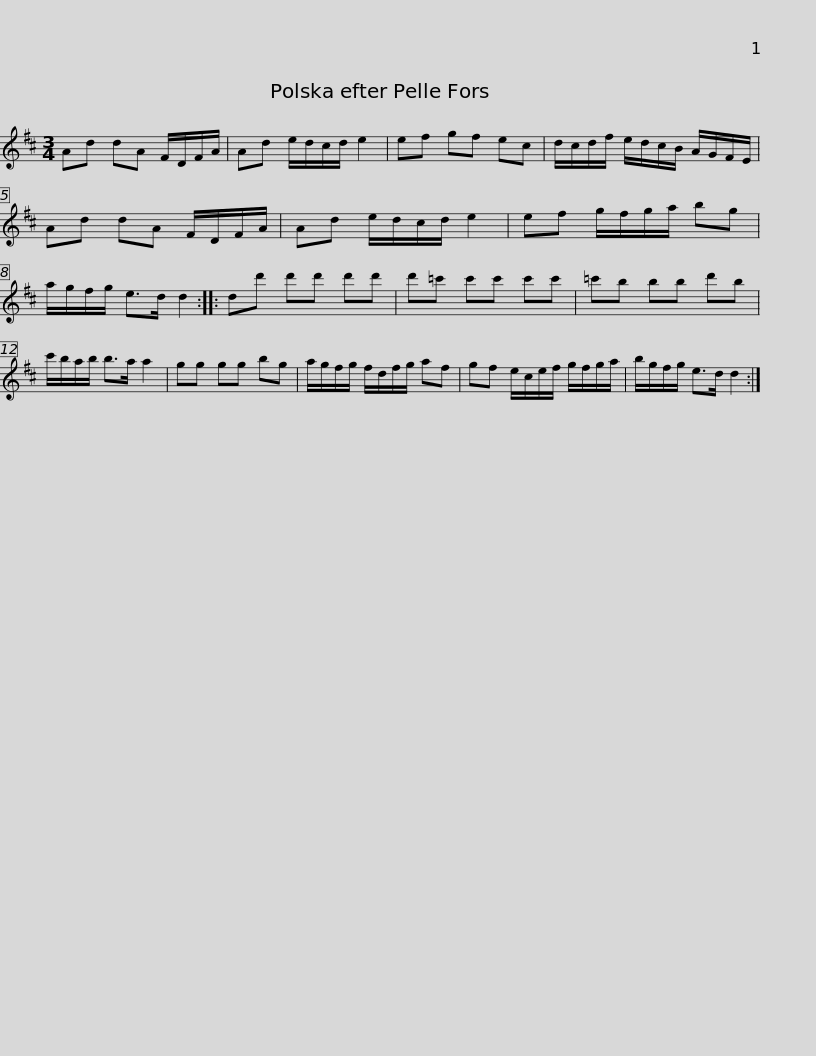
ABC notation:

X:1
L:1/8
M:3/4
I:linebreak $
K:D
V:1 treble
V:1
 Ad dA F/D/F/A/ | Ad e/d/c/d/ e2 | ef gf ec | d/c/d/f/ e/d/c/B/ A/G/F/E/ | Ad dA F/D/F/A/ |$ %5
 Ad e/d/c/d/ e2 | ef g/f/g/a/ bg | a/g/f/g/ e>d d2 :: dd' d'd' d'd' | d'=c' c'c' c'c' |$ %10
 =c'b bb d'b | c'/b/a/b/ b>a a2 | gg gg bg | a/g/f/g/ f/d/f/g/ af | gf e/c/e/f/ g/f/g/a/ |$ %15
 b/g/f/g/ e>d d2 :| %16
